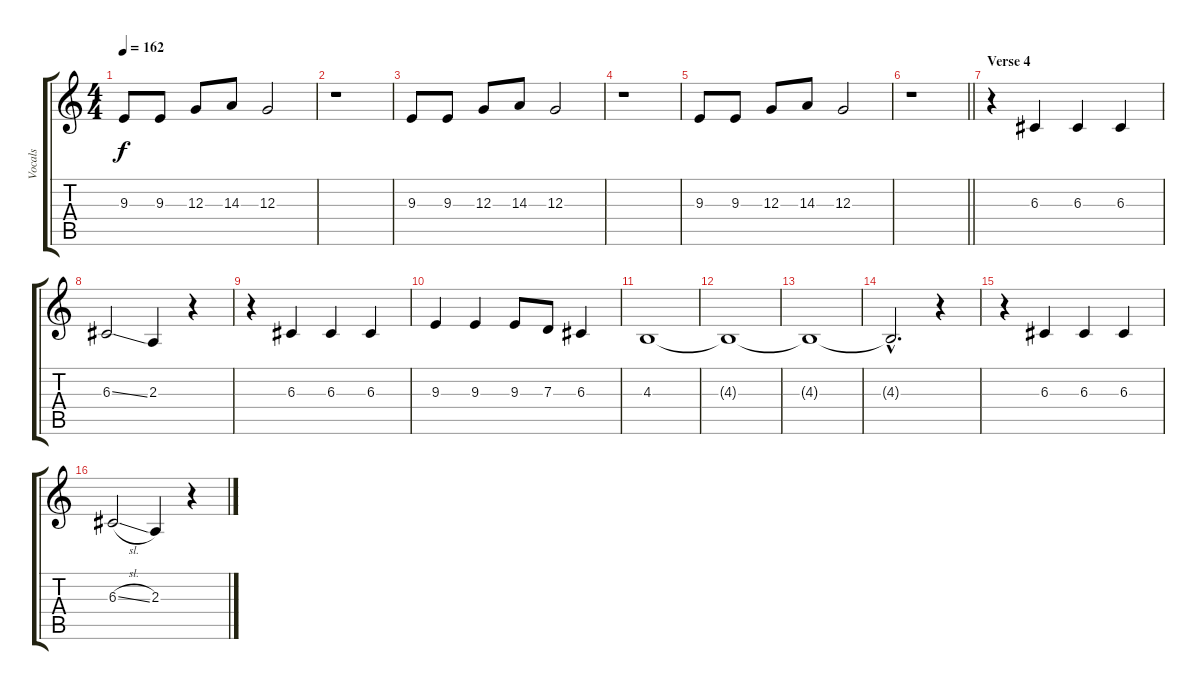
\track ("Vocals" "Vocals") {instrument tenorsax}
\staff {score tabs}
\tuning (E4 B3 G3 D3 A2 E2) {hide}
\ts (4 4)
\tempo 162
\clef g2
\ks c
9.3.8{dy f} 9.3.8 12.3.8 14.3.8 12.3.2 |
r.1 |
9.3.8 9.3.8 12.3.8 14.3.8 12.3.2 |
r.1 |
9.3.8 9.3.8 12.3.8 14.3.8 12.3.2 |
\barLineRight lightlight
r.1 |
\section ("" "Verse 4")
r.4 6.3.4 6.3.4 6.3.4 |
6.3{ss}.2 2.3.4 r.4 |
r.4 6.3.4 6.3.4 6.3.4 |
9.3.4 9.3.4 9.3.8 7.3.8 6.3.4 |
4.3.1 |
4.3{t}.1 |
4.3{t}.1 |
4.3{hac t}.2{d} r.4 |
r.4 6.3.4 6.3.4 6.3.4 |
6.3{sl}.2 2.3.4 r.4
